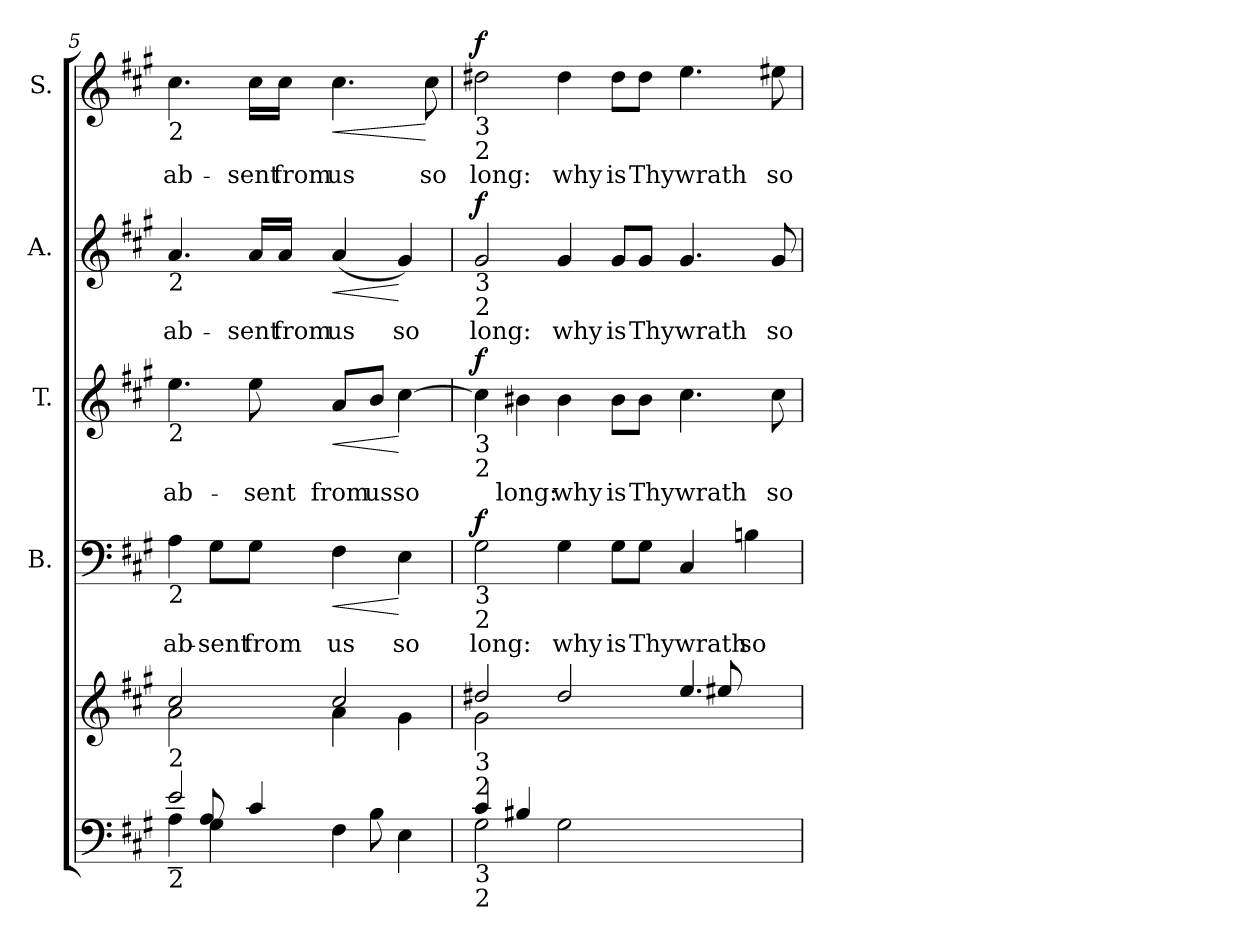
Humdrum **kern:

**kern	**kern	**kern	**text	**dynam	**kern	**text	**dynam	**kern	**text	**dynam	**kern	**text	**dynam
*part5	*part5	*part4	*part4	*part4	*part3	*part3	*part3	*part2	*part2	*part2	*part1	*part1	*part1
*staff6	*staff5	*staff4	*staff4	*staff4	*staff3	*staff3	*staff3	*staff2	*staff2	*staff2	*staff1	*staff1	*staff1
*	*	*I"B.	*	*	*I"T.	*	*	*I"A.	*	*	*I"S.	*	*
*clefF4	*clefG2	*clefF4	*	*	*clefG2	*	*	*clefG2	*	*	*clefG2	*	*
*k[f#c#g#]	*k[f#c#g#]	*k[f#c#g#]	*	*	*k[f#c#g#]	*	*	*k[f#c#g#]	*	*	*k[f#c#g#]	*	*
*A:	*A:	*A:	*	*	*A:	*	*	*A:	*	*	*A:	*	*
=5	=5	=5	=5	=5	=5	=5	=5	=5	=5	=5	=5	=5	=5
*^	*^	*	*	*	*	*	*	*	*	*	*	*	*
*	*^	*	*	*	*	*	*	*	*	*	*	*	*	*	*
*	*	*^	*	*	*	*	*	*	*	*	*	*	*	*	*	*
!	!	!	!	!	!	!	!	!	!	!	!	!	!	!	!LO:TX:b:t=2	!	!
!	!	!	!	!	!	!	!	!	!	!	!	!LO:TX:b:t=2	!	!	!	!	!
!	!	!	!	!	!	!	!	!	!LO:TX:b:t=2	!	!	!	!	!	!	!	!
!	!	!	!	!	!	!LO:TX:b:t=2	!	!	!	!	!	!	!	!	!	!	!
!	!	!	!	!LO:TX:b:t=2	!	!	!	!	!	!	!	!	!	!	!	!	!
!LO:TX:b:t=2	!	!	!	!	!	!	!	!	!	!	!	!	!	!	!	!	!
!	!	!	!	!	!	!	!LO:LY:b	!	!	!LO:LY:b	!	!	!LO:LY:b	!	!	!LO:LY:b	!
2e/	4A~<\	4ryy	4.ryy	2a\	2cc#/	4A\	ab-	.	4.ee\	ab-	.	4.a/	ab-	.	4.cc#\	ab-	.
!	!	!	!	!	!	!	!LO:LY:b	!	!	!	!	!	!	!	!	!	!
.	4G#\	8A/	.	.	.	8G#\L	-sent	.	.	.	.	.	.	.	.	.	.
!	!	!	!	!	!	!	!LO:LY:b	!	!	!LO:LY:b	!	!	!LO:LY:b	!	!	!LO:LY:b	!
.	.	4ryy	4c#/	.	.	8G#\J	from	.	8ee\	-sent	.	16a/LL	-sent	.	16cc#\LL	-sent	.
!	!	!	!	!	!	!	!	!	!	!	!	!	!LO:LY:b	!	!	!LO:LY:b	!
.	.	.	.	.	.	.	.	.	.	.	.	16a/JJ	from	.	16cc#\JJ	from	.
!	!	!	!	!	!	!	!LO:LY:b	!LO:HP:b	!	!LO:LY:b	!LO:HP:b	!	!LO:LY:b	!LO:HP:b	!	!LO:LY:b	!LO:HP:b
2ryy	4F#\	.	.	4a\	2cc#/	4F#\	us	<	8a/L	from	<	(4a/	us	<	4.cc#\	us	<
!	!	!	!	!	!	!	!	!	!	!LO:LY:b	!	!	!	!	!	!	!
.	.	8B\	4.ryy	.	.	.	.	.	8b/J	us	.	.	.	.	.	.	.
!	!	!	!	!	!	!	!LO:LY:b	!	!	!LO:LY:b	!	!	!LO:LY:b	!	!	!	!
.	4ryy	4E\	.	4g#\	.	4E\	so	[	[>4cc#\	so	[	4g#/)	so	[	.	.	.
!	!	!	!	!	!	!	!	!	!	!	!	!	!	!	!	!LO:LY:b	!
.	.	.	.	.	.	.	.	.	.	.	.	.	.	.	8cc#\	so	[
*	*v	*v	*v	*	*	*	*	*	*	*	*	*	*	*	*	*	*
=6	=6	=6	=6	=6	=6	=6	=6	=6	=6	=6	=6	=6	=6	=6	=6
*	*	*^	*^	*	*	*	*	*	*	*	*	*	*	*	*
!	!	!	!	!	!	!	!	!	!	!	!	!	!	!	!LO:TX:b:t=3	!	!
!	!	!	!	!	!	!	!	!	!	!	!	!	!	!	!LO:TX:b:t=2	!	!
!	!	!	!	!	!	!	!	!	!	!	!	!LO:TX:b:t=3	!	!	!	!	!
!	!	!	!	!	!	!	!	!	!	!	!	!LO:TX:b:t=2	!	!	!	!	!
!	!	!	!	!	!	!	!	!	!LO:TX:b:t=3	!	!	!	!	!	!	!	!
!	!	!	!	!	!	!	!	!	!LO:TX:b:t=2	!	!	!	!	!	!	!	!
!	!	!	!	!	!	!LO:TX:b:t=3	!	!	!	!	!	!	!	!	!	!	!
!	!	!	!	!	!	!LO:TX:b:t=2	!	!	!	!	!	!	!	!	!	!	!
!	!	!LO:TX:b:t=3	!	!	!	!	!	!	!	!	!	!	!	!	!	!	!
!	!	!LO:TX:b:t=2	!	!	!	!	!	!	!	!	!	!	!	!	!	!	!
!LO:TX:b:t=3	!	!	!	!	!	!	!	!	!	!	!	!	!	!	!	!	!
!LO:TX:b:t=2	!	!	!	!	!	!	!	!	!	!	!	!	!	!	!	!	!
!	!	!	!	!	!	!	!LO:LY:b	!LO:DY:a	!	!	!LO:DY:a	!	!LO:LY:b	!LO:DY:a	!	!LO:LY:b	!LO:DY:a
2G#\	4c#/	2g#\	2dd#X/	1ryy	1ryy	2G#\	long:	f	4cc#\]	.	f	2g#/	long:	f	2dd#X\	long:	f
!	!	!	!	!	!	!	!	!	!	!LO:LY:b	!	!	!	!	!	!	!
.	4B#X/	.	.	.	.	.	.	.	4b#X\	long:	.	.	.	.	.	.	.
!	!	!	!	!	!	!	!LO:LY:b	!	!	!LO:LY:b	!	!	!LO:LY:b	!	!	!LO:LY:b	!
2ryy	2G#\	8ryy	2dd#/	.	.	4G#\	why	.	4b#\	why	.	4g#/	why	.	4dd#\	why	.
.	.	2..ryy	.	.	.	.	.	.	.	.	.	.	.	.	.	.	.
!	!	!	!	!	!	!	!LO:LY:b	!	!	!LO:LY:b	!	!	!LO:LY:b	!	!	!LO:LY:b	!
.	.	.	.	.	.	8G#\L	is	.	8b#\L	is	.	8g#/L	is	.	8dd#\L	is	.
!	!	!	!	!	!	!	!LO:LY:b	!	!	!LO:LY:b	!	!	!LO:LY:b	!	!	!LO:LY:b	!
.	.	.	.	.	.	8G#\J	Thy	.	8b#\J	Thy	.	8g#/J	Thy	.	8dd#\J	Thy	.
!	!	!	!	!	!	!	!LO:LY:b	!	!	!LO:LY:b	!	!	!LO:LY:b	!	!	!LO:LY:b	!
2ryy	2ryy	.	8ryy	4.ee/	8ryy	4C#/	wrath	.	4.cc#\	wrath	.	4.g#/	wrath	.	4.ee\	wrath	.
.	.	.	4.ryy	.	8ee#X/	.	.	.	.	.	.	.	.	.	.	.	.
!	!	!	!	!	!	!	!LO:LY:b	!	!	!	!	!	!	!	!	!	!
.	.	.	.	.	8ryy	4Bn\	so	.	.	.	.	.	.	.	.	.	.
!	!	!	!	!	!	!	!	!	!	!LO:LY:b	!	!	!LO:LY:b	!	!	!LO:LY:b	!
.	.	.	.	8ryy	8ryy	.	.	.	8cc#\	so	.	8g#/	so	.	8ee#X\	so	.
*v	*v	*	*	*	*	*	*	*	*	*	*	*	*	*	*	*	*
*	*v	*v	*v	*v	*	*	*	*	*	*	*	*	*	*	*	*
=	=	=	=	=	=	=	=	=	=	=	=	=	=
*-	*-	*-	*-	*-	*-	*-	*-	*-	*-	*-	*-	*-	*-
